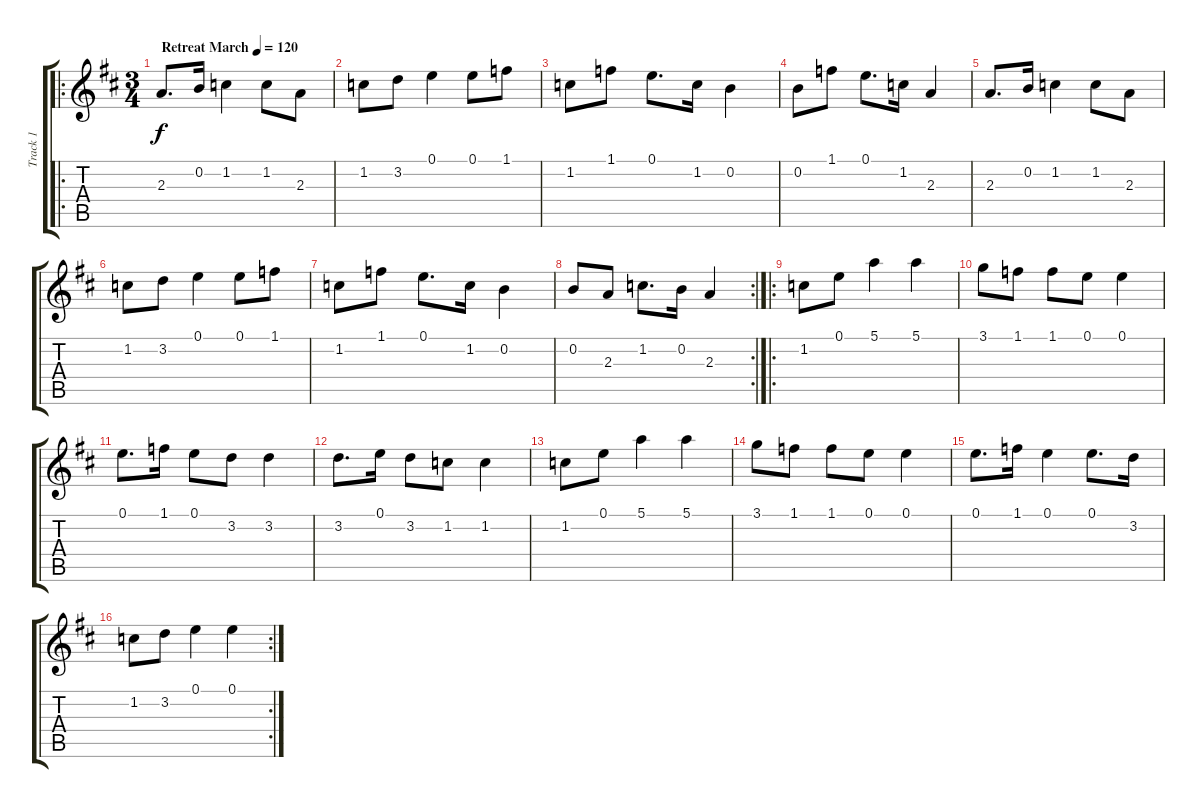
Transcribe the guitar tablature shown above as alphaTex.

\track ("Track 1" "Track 1") {instrument acousticguitarnylon}
\staff {score tabs}
\tuning (E4 B3 G3 D3 A2 E2) {hide}
\ro
\ts (3 4)
\tempo (120 "Retreat March")
\clef g2
\ks d
2.3.8{d dy f instrument acousticguitarnylon} 0.2.16 1.2.4 1.2.8 2.3.8 |
1.2.8 3.2.8 0.1.4 0.1.8 1.1.8 |
1.2.8 1.1.8 0.1.8{d} 1.2.16 0.2.4 |
0.2.8 1.1.8 0.1.8{d} 1.2.16 2.3.4 |
2.3.8{d} 0.2.16 1.2.4 1.2.8 2.3.8 |
1.2.8 3.2.8 0.1.4 0.1.8 1.1.8 |
1.2.8 1.1.8 0.1.8{d} 1.2.16 0.2.4 |
\rc 2
0.2.8 2.3.8 1.2.8{d} 0.2.16 2.3.4 |
\ro
1.2.8 0.1.8 5.1.4 5.1.4 |
3.1.8 1.1.8 1.1.8 0.1.8 0.1.4 |
0.1.8{d} 1.1.16 0.1.8 3.2.8 3.2.4 |
3.2.8{d} 0.1.16 3.2.8 1.2.8 1.2.4 |
1.2.8 0.1.8 5.1.4 5.1.4 |
3.1.8 1.1.8 1.1.8 0.1.8 0.1.4 |
0.1.8{d} 1.1.16 0.1.4 0.1.8{d} 3.2.16 |
\rc 2
1.2.8 3.2.8 0.1.4 0.1.4
